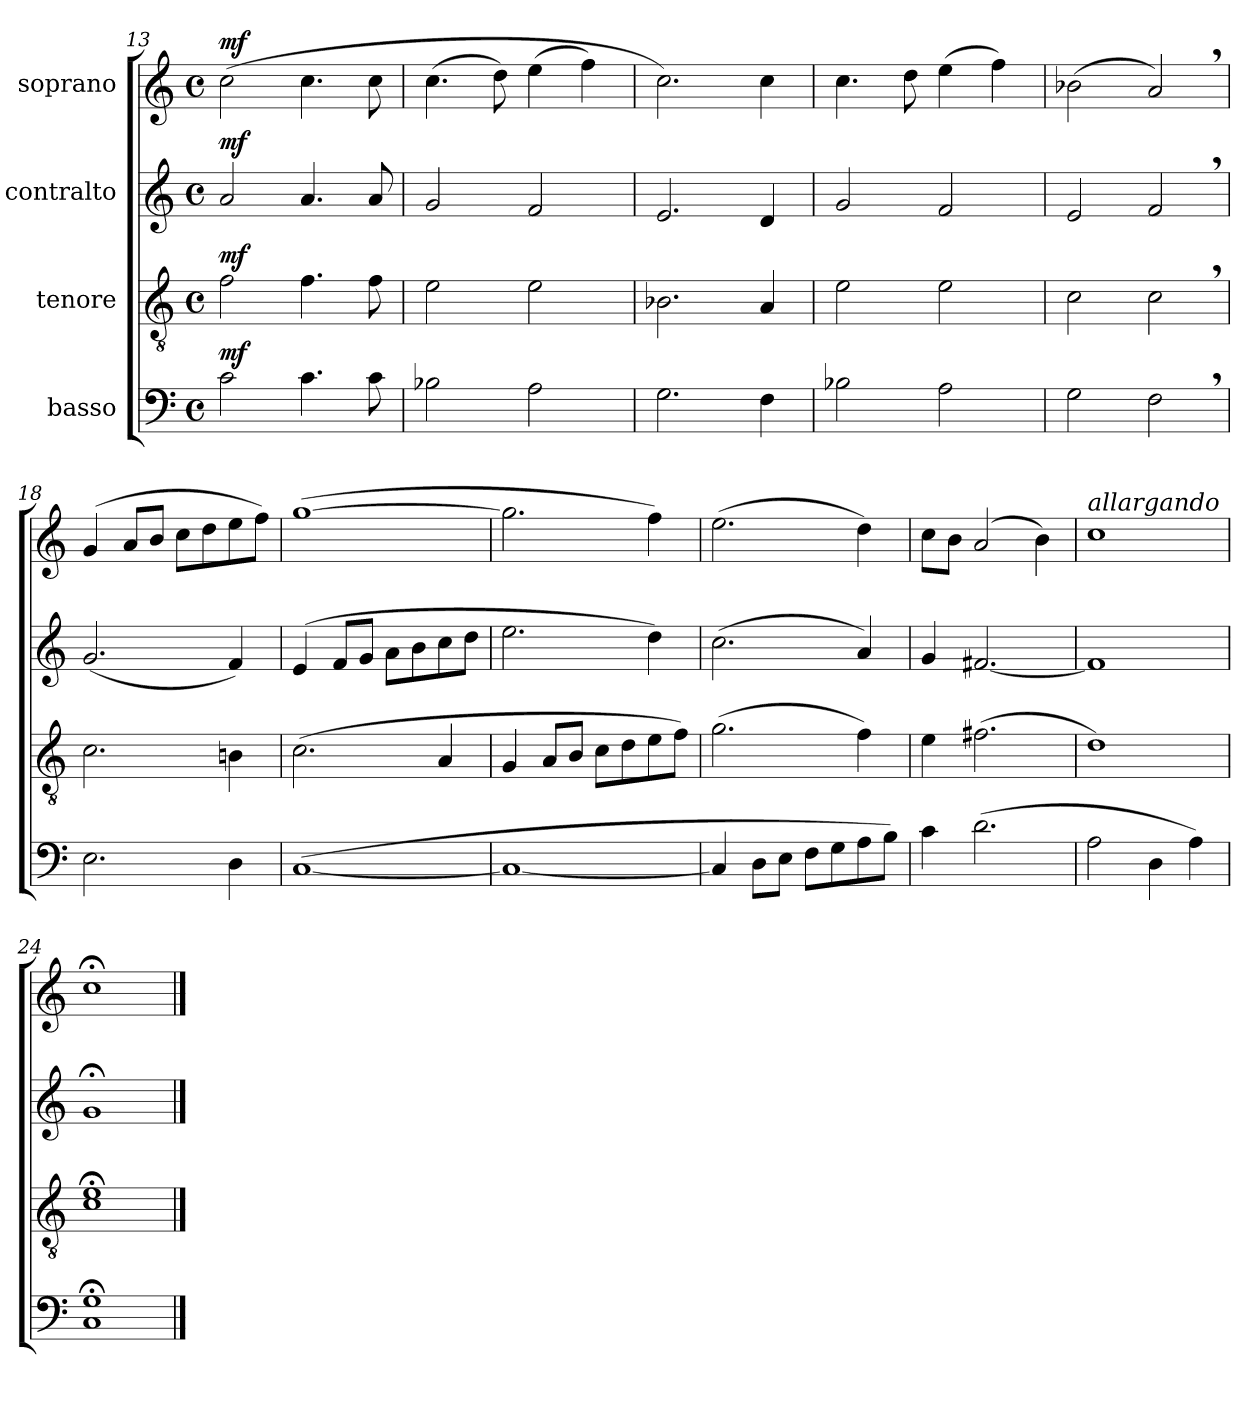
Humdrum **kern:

**kern	**dynam	**kern	**dynam	**kern	**dynam	**kern	**dynam
*part4	*part4	*part3	*part3	*part2	*part2	*part1	*part1
*staff4	*staff4	*staff3	*staff3	*staff2	*staff2	*staff1	*staff1
*I"basso	*	*I"tenore	*	*I"contralto	*	*I"soprano	*
!!LO:LB:g=z
*clefF4	*	*clefGv2	*	*clefG2	*	*clefG2	*
*k[]	*	*k[]	*	*k[]	*	*k[]	*
*C:	*	*C:	*	*C:	*	*C:	*
*M4/4	*	*M4/4	*	*M4/4	*	*M4/4	*
*met(c)	*	*met(c)	*	*met(c)	*	*met(c)	*
=13	=13	=13	=13	=13	=13	=13	=13
!	!LO:DY:a	!	!LO:DY:a	!	!LO:DY:a	!	!LO:DY:a
2c\	mf	2f\	mf	2a/	mf	(>2cc\	mf
4.c\	.	4.f\	.	4.a/	.	4.cc\	.
8c\	.	8f\	.	8a/	.	8cc\	.
=14	=14	=14	=14	=14	=14	=14	=14
2B-X\	.	2e\	.	2g/	.	(>4.cc\	.
.	.	.	.	.	.	8dd\)	.
2A\	.	2e\	.	2f/	.	(>4ee\	.
.	.	.	.	.	.	4ff\)	.
=15	=15	=15	=15	=15	=15	=15	=15
2.G\	.	2.B-X\	.	2.e/	.	2.cc\)	.
4F\	.	4A/	.	4d/	.	4cc\	.
=16	=16	=16	=16	=16	=16	=16	=16
2B-X\	.	2e\	.	2g/	.	4.cc\	.
.	.	.	.	.	.	8dd\	.
2A\	.	2e\	.	2f/	.	(>4ee\	.
.	.	.	.	.	.	4ff\)	.
!!LO:PB:g=z
=17	=17	=17	=17	=17	=17	=17	=17
2G\	.	2c\	.	2e/	.	(>2b-X\	.
2F,<\	.	2c,<\	.	2f,</	.	2a,</)	.
=18	=18	=18	=18	=18	=18	=18	=18
2.E\	.	2.c\	.	(<2.g/	.	(<4g/	.
.	.	.	.	.	.	8a/L	.
.	.	.	.	.	.	8b/J	.
.	.	.	.	.	.	8cc\L	.
.	.	.	.	.	.	8dd\	.
4D\	.	4Bni\	.	4f/)	.	8ee\	.
.	.	.	.	.	.	8ff\J)	.
=19	=19	=19	=19	=19	=19	=19	=19
(<[<1C	.	(>2.c\	.	(<4e/	.	(>[>1gg	.
.	.	.	.	8f/L	.	.	.
.	.	.	.	8g/J	.	.	.
.	.	.	.	8a\L	.	.	.
.	.	.	.	8b\	.	.	.
.	.	4A/	.	8cc\	.	.	.
.	.	.	.	8dd\J	.	.	.
=20	=20	=20	=20	=20	=20	=20	=20
1C_	.	4G/	.	2.ee\	.	2.gg\]	.
.	.	8A/L	.	.	.	.	.
.	.	8B/J	.	.	.	.	.
.	.	8c\L	.	.	.	.	.
.	.	8d\	.	.	.	.	.
.	.	8e\	.	4dd\)	.	4ff\)	.
.	.	8f\J)	.	.	.	.	.
!!LO:LB:g=z
=21	=21	=21	=21	=21	=21	=21	=21
4C/]	.	(>2.g\	.	(>2.cc\	.	(>2.ee\	.
8D\L	.	.	.	.	.	.	.
8E\J	.	.	.	.	.	.	.
8F\L	.	.	.	.	.	.	.
8G\	.	.	.	.	.	.	.
8A\	.	4f\)	.	4a/)	.	4dd\)	.
8B\J)	.	.	.	.	.	.	.
=22	=22	=22	=22	=22	=22	=22	=22
4c\	.	4e\	.	4g/	.	8cc\L	.
.	.	.	.	.	.	8b\J	.
(>2.d\	.	(>2.f#X\	.	[<2.f#X/	.	(<2a/	.
.	.	.	.	.	.	4b\)	.
=23	=23	=23	=23	=23	=23	=23	=23
!	!	!	!	!	!	!LO:TX:a:i:t=allargando	!
2A\	.	1d)	.	1f#]	.	1cc	.
4D\	.	.	.	.	.	.	.
4A\)	.	.	.	.	.	.	.
=24	=24	=24	=24	=24	=24	=24	=24
1C;< 1G;<	.	1c;< 1e;<	.	1g;	.	1cc;<	.
==	==	==	==	==	==	==	==
*-	*-	*-	*-	*-	*-	*-	*-
